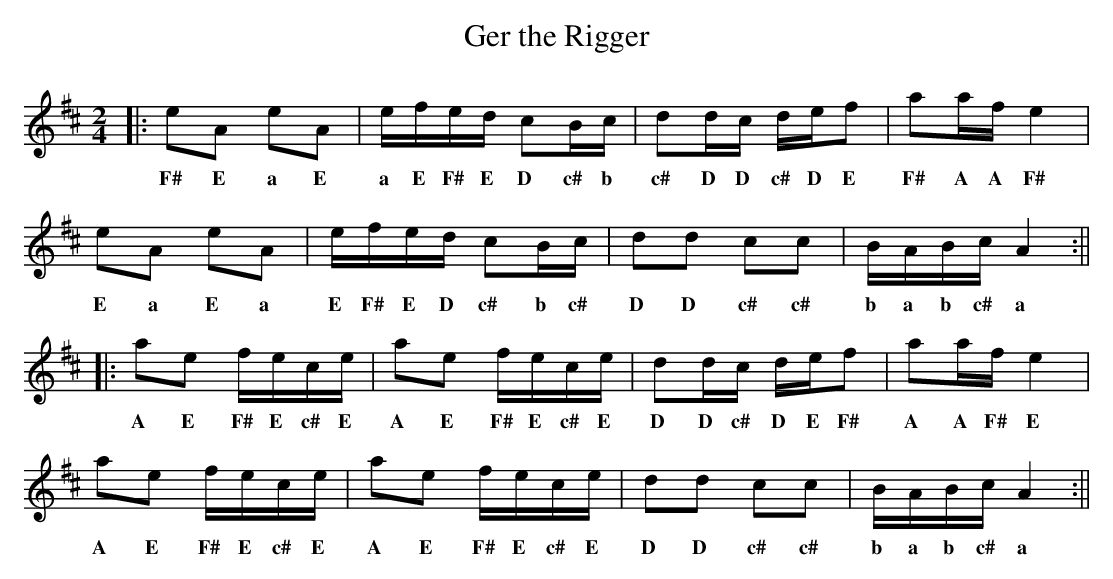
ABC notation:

X:1
T:Ger the Rigger
L:1/8
M:2/4
K:Amix
|:eA eA|e/f/e/d/ cB/c/|dd/c/ d/e/f|aa/f/ e2|
w:F# E a E a E F# E D c# b c# D D c# D E F# A A F# E F#
eA eA|e/f/e/d/ cB/c/|dd cc|B/A/B/c/  A2:||
w:E a E a E F# E D c# b c# D D c# c# b a b c# a
|:ae f/e/c/e/|ae f/e/c/e/|dd/c/  d/e/f|aa/f/ e2|
w:A E F# E c# E A E F# E c# E D D c# D E F# A A F# E
ae f/e/c/e/|ae f/e/c/e/|dd cc|B/A/B/c/  A2:||
w:A E F# E c# E A E F# E c# E D D c# c# b a b c# a
